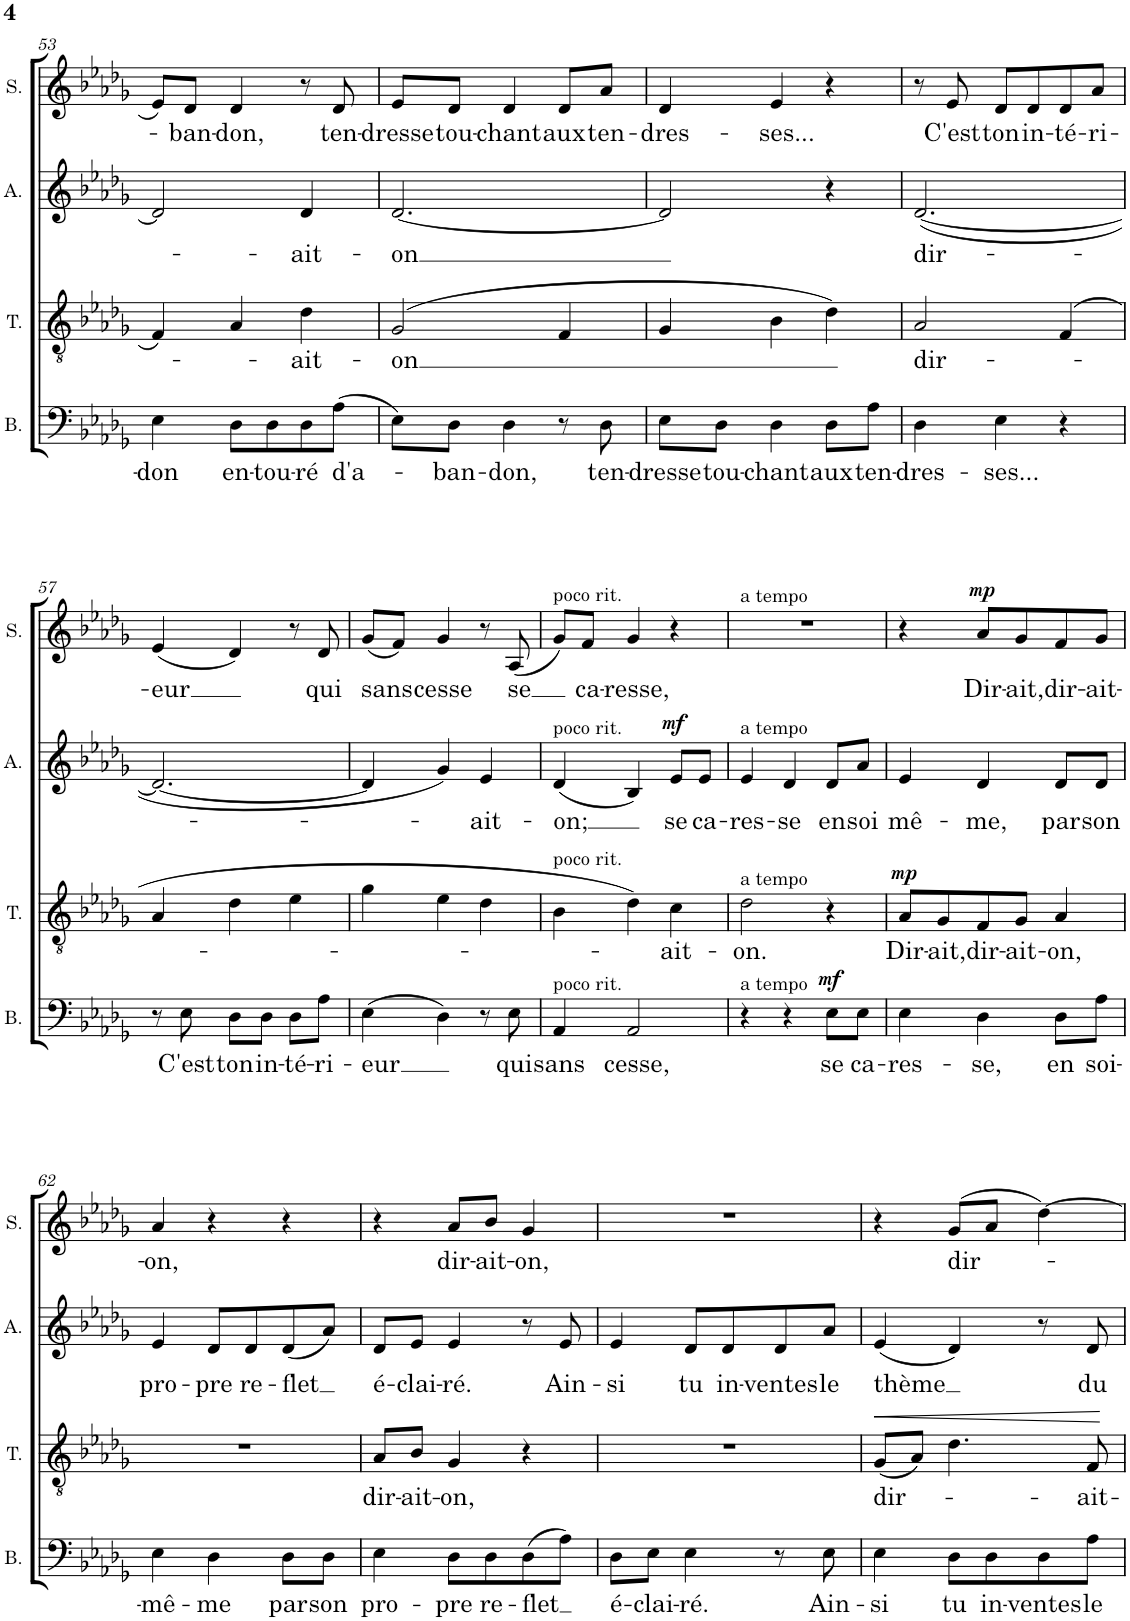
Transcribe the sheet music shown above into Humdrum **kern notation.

**kern	**text	**dynam	**kern	**text	**dynam	**kern	**text	**dynam	**kern	**text	**dynam
*part4	*part4	*part4	*part3	*part3	*part3	*part2	*part2	*part2	*part1	*part1	*part1
*staff4	*staff4	*staff4	*staff3	*staff3	*staff3	*staff2	*staff2	*staff2	*staff1	*staff1	*staff1
*I"Bass	*	*	*I"Tenor	*	*	*I"Alto	*	*	*I"Soprano	*	*
*I'B.	*	*	*I'T.	*	*	*I'A.	*	*	*I'S.	*	*
!!LO:PB:g=z
*clefF4	*	*	*clefGv2	*	*	*clefG2	*	*	*clefG2	*	*
*k[b-e-a-d-g-]	*	*	*k[b-e-a-d-g-]	*	*	*k[b-e-a-d-g-]	*	*	*k[b-e-a-d-g-]	*	*
*M3/4	*	*	*M3/4	*	*	*M3/4	*	*	*M3/4	*	*
=53	=53	=53	=53	=53	=53	=53	=53	=53	=53	=53	=53
!	!LO:LY:b	!	!	!	!	!	!	!	!	!	!
4E-\	-don	.	4F/	.	.	2d-/]	.	.	8e-/L	.	.
!	!	!	!	!	!	!	!	!	!	!LO:LY:b	!
.	.	.	.	.	.	.	.	.	8d-/J	-ban-	.
!	!LO:LY:b	!	!	!	!	!	!	!	!	!LO:LY:b	!
8D-\L	en-	.	4A-/	.	.	.	.	.	4d-/	-don,	.
!	!LO:LY:b	!	!	!	!	!	!	!	!	!	!
8D-\	-tou-	.	.	.	.	.	.	.	.	.	.
!	!LO:LY:b	!	!	!LO:LY:b	!	!	!LO:LY:b	!	!	!	!
8D-\	-ré	.	4d-\	-ait-	.	4d-/	-ait-	.	8r	.	.
!	!LO:LY:b	!	!	!	!	!	!	!	!	!LO:LY:b	!
(8A-\J	d'a-	.	.	.	.	.	.	.	8d-/	ten-	.
=54	=54	=54	=54	=54	=54	=54	=54	=54	=54	=54	=54
!	!	!	!	!LO:LY:b	!	!	!LO:LY:b	!	!	!LO:LY:b	!
8E-\L)	.	.	(2G-/	-on	.	[2.d-/	-on	.	8e-/L	-dresse	.
!	!LO:LY:b	!	!	!	!	!	!	!	!	!LO:LY:b	!
8D-\J	-ban-	.	.	.	.	.	.	.	8d-/J	tou-	.
!	!LO:LY:b	!	!	!	!	!	!	!	!	!LO:LY:b	!
4D-\	-don,	.	.	.	.	.	.	.	4d-/	-chant	.
!	!	!	!	!	!	!	!	!	!	!LO:LY:b	!
8r	.	.	4F/	.	.	.	.	.	8d-/L	aux	.
!	!LO:LY:b	!	!	!	!	!	!	!	!	!LO:LY:b	!
8D-\	ten-	.	.	.	.	.	.	.	8a-/J	ten-	.
=55	=55	=55	=55	=55	=55	=55	=55	=55	=55	=55	=55
!	!LO:LY:b	!	!	!	!	!	!	!	!	!LO:LY:b	!
8E-\L	-dresse	.	4G-/	.	.	2d-/]	.	.	4d-/	-dres-	.
!	!LO:LY:b	!	!	!	!	!	!	!	!	!	!
8D-\J	tou-	.	.	.	.	.	.	.	.	.	.
!	!LO:LY:b	!	!	!	!	!	!	!	!	!LO:LY:b	!
4D-\	-chant	.	4B-\	.	.	.	.	.	4e-/	-ses...	.
!	!LO:LY:b	!	!	!	!	!	!	!	!	!	!
8D-\L	aux	.	4d-\)	.	.	4r	.	.	4r	.	.
!	!LO:LY:b	!	!	!	!	!	!	!	!	!	!
8A-\J	ten-	.	.	.	.	.	.	.	.	.	.
=56	=56	=56	=56	=56	=56	=56	=56	=56	=56	=56	=56
!	!LO:LY:b	!	!	!LO:LY:b	!	!	!LO:LY:b	!	!	!	!
4D-\	-dres-	.	2A-/	dir-	.	([2.d-/	dir-	.	8r	.	.
!	!	!	!	!	!	!	!	!	!	!LO:LY:b	!
.	.	.	.	.	.	.	.	.	8e-/	C'est	.
!	!LO:LY:b	!	!	!	!	!	!	!	!	!LO:LY:b	!
4E-\	-ses...	.	.	.	.	.	.	.	8d-/L	ton	.
!	!	!	!	!	!	!	!	!	!	!LO:LY:b	!
.	.	.	.	.	.	.	.	.	8d-/	in-	.
!	!	!	!	!	!	!	!	!	!	!LO:LY:b	!
4r	.	.	(4F/	.	.	.	.	.	8d-/	-té-	.
!	!	!	!	!	!	!	!	!	!	!LO:LY:b	!
.	.	.	.	.	.	.	.	.	8a-/J	-ri-	.
!!LO:LB:g=z
=57	=57	=57	=57	=57	=57	=57	=57	=57	=57	=57	=57
!	!	!	!	!	!	!	!	!	!	!LO:LY:b	!
8r	.	.	4A-/	.	.	2.d-/_	.	.	(4e-/	-eur	.
!	!LO:LY:b	!	!	!	!	!	!	!	!	!	!
8E-\	C'est	.	.	.	.	.	.	.	.	.	.
!	!LO:LY:b	!	!	!	!	!	!	!	!	!	!
8D-\L	ton	.	4d-\	.	.	.	.	.	4d-/)	.	.
!	!LO:LY:b	!	!	!	!	!	!	!	!	!	!
8D-\J	in-	.	.	.	.	.	.	.	.	.	.
!	!LO:LY:b	!	!	!	!	!	!	!	!	!	!
8D-\L	-té-	.	4e-\	.	.	.	.	.	8r	.	.
!	!LO:LY:b	!	!	!	!	!	!	!	!	!LO:LY:b	!
8A-\J	-ri-	.	.	.	.	.	.	.	8d-/	qui	.
=58	=58	=58	=58	=58	=58	=58	=58	=58	=58	=58	=58
!	!LO:LY:b	!	!	!	!	!	!	!	!	!LO:LY:b	!
(4E-\	-eur	.	4g-\	.	.	4d-/]	.	.	(8g-/L	sans	.
.	.	.	.	.	.	.	.	.	8f/J)	.	.
!	!	!	!	!	!	!	!	!	!	!LO:LY:b	!
4D-\)	.	.	4e-\	.	.	4g-/)	.	.	4g-/	cesse	.
!	!	!	!	!	!	!	!LO:LY:b	!	!	!	!
8r	.	.	4d-\	.	.	4e-/	-ait-	.	8r	.	.
!	!LO:LY:b	!	!	!	!	!	!	!	!	!LO:LY:b	!
8E-\	qui	.	.	.	.	.	.	.	(8A-/	se	.
=59	=59	=59	=59	=59	=59	=59	=59	=59	=59	=59	=59
!	!	!	!	!	!	!	!	!	!LO:TX:a:t=poco rit.	!	!
!	!	!	!	!	!	!LO:TX:a:t=poco rit.	!	!	!	!	!
!	!	!	!LO:TX:a:t=poco rit.	!	!	!	!	!	!	!	!
!LO:TX:a:t=poco rit.	!	!	!	!	!	!	!	!	!	!	!
!	!LO:LY:b	!	!	!	!	!	!LO:LY:b	!	!	!	!
4AA-/	sans	.	4B-\	.	.	(4d-/	-on;	.	8g-/L)	.	.
!	!	!	!	!	!	!	!	!	!	!LO:LY:b	!
.	.	.	.	.	.	.	.	.	8f/J	ca-	.
!	!LO:LY:b	!	!	!	!	!	!	!	!	!LO:LY:b	!
2AA-/	cesse,	.	4d-\)	.	.	4B-/)	.	.	4g-/	-resse,	.
!	!	!	!	!LO:LY:b	!	!	!LO:LY:b	!LO:DY:a	!	!	!
.	.	.	4c\	-ait-	.	8e-/L	se	mf	4r	.	.
!	!	!	!	!	!	!	!LO:LY:b	!	!	!	!
.	.	.	.	.	.	8e-/J	ca-	.	.	.	.
=60	=60	=60	=60	=60	=60	=60	=60	=60	=60	=60	=60
!	!	!	!	!	!	!	!	!	!LO:TX:a:t=a tempo	!	!
!	!	!	!	!	!	!LO:TX:a:t=a tempo	!	!	!	!	!
!	!	!	!LO:TX:a:t=a tempo	!	!	!	!	!	!	!	!
!LO:TX:a:t=a tempo	!	!	!	!	!	!	!	!	!	!	!
!	!	!	!	!LO:LY:b	!	!	!LO:LY:b	!	!	!	!
4r	.	.	2d-\	-on.	.	4e-/	-res-	.	2.r	.	.
!	!	!	!	!	!	!	!LO:LY:b	!	!	!	!
4r	.	.	.	.	.	4d-/	-se	.	.	.	.
!	!LO:LY:b	!LO:DY:a	!	!	!	!	!LO:LY:b	!	!	!	!
8E-\L	se	mf	4r	.	.	8d-/L	en	.	.	.	.
!	!LO:LY:b	!	!	!	!	!	!LO:LY:b	!	!	!	!
8E-\J	ca-	.	.	.	.	8a-/J	soi	.	.	.	.
=61	=61	=61	=61	=61	=61	=61	=61	=61	=61	=61	=61
!	!LO:LY:b	!	!	!LO:LY:b	!LO:DY:a	!	!LO:LY:b	!	!	!	!
4E-\	-res-	.	8A-/L	Dir-	mp	4e-/	mê-	.	4r	.	.
!	!	!	!	!LO:LY:b	!	!	!	!	!	!	!
.	.	.	8G-/	-ait,	.	.	.	.	.	.	.
!	!LO:LY:b	!	!	!LO:LY:b	!	!	!LO:LY:b	!	!	!LO:LY:b	!LO:DY:a
4D-\	-se,	.	8F/	dir-	.	4d-/	-me,	.	8a-/L	Dir-	mp
!	!	!	!	!LO:LY:b	!	!	!	!	!	!LO:LY:b	!
.	.	.	8G-/J	-ait-	.	.	.	.	8g-/	-ait,	.
!	!LO:LY:b	!	!	!LO:LY:b	!	!	!LO:LY:b	!	!	!LO:LY:b	!
8D-\L	en	.	4A-/	-on,	.	8d-/L	par	.	8f/	dir-	.
!	!LO:LY:b	!	!	!	!	!	!LO:LY:b	!	!	!LO:LY:b	!
8A-\J	soi-	.	.	.	.	8d-/J	son	.	8g-/J	-ait-	.
!!LO:LB:g=z
=62	=62	=62	=62	=62	=62	=62	=62	=62	=62	=62	=62
!	!LO:LY:b	!	!	!	!	!	!LO:LY:b	!	!	!LO:LY:b	!
4E-\	-mê-	.	2.r	.	.	4e-/	pro-	.	4a-/	-on,	.
!	!LO:LY:b	!	!	!	!	!	!LO:LY:b	!	!	!	!
4D-\	-me	.	.	.	.	8d-/L	-pre	.	4r	.	.
!	!	!	!	!	!	!	!LO:LY:b	!	!	!	!
.	.	.	.	.	.	8d-/	re-	.	.	.	.
!	!LO:LY:b	!	!	!	!	!	!LO:LY:b	!	!	!	!
8D-\L	par	.	.	.	.	(8d-/	-flet	.	4r	.	.
!	!LO:LY:b	!	!	!	!	!	!	!	!	!	!
8D-\J	son	.	.	.	.	8a-/J)	.	.	.	.	.
=63	=63	=63	=63	=63	=63	=63	=63	=63	=63	=63	=63
!	!LO:LY:b	!	!	!LO:LY:b	!	!	!LO:LY:b	!	!	!	!
4E-\	pro-	.	8A-/L	dir-	.	8d-/L	é-	.	4r	.	.
!	!	!	!	!LO:LY:b	!	!	!LO:LY:b	!	!	!	!
.	.	.	8B-/J	-ait-	.	8e-/J	-clai-	.	.	.	.
!	!LO:LY:b	!	!	!LO:LY:b	!	!	!LO:LY:b	!	!	!LO:LY:b	!
8D-\L	-pre	.	4G-/	-on,	.	4e-/	-ré.	.	8a-/L	dir-	.
!	!LO:LY:b	!	!	!	!	!	!	!	!	!LO:LY:b	!
8D-\	re-	.	.	.	.	.	.	.	8b-/J	-ait-	.
!	!LO:LY:b	!	!	!	!	!	!	!	!	!LO:LY:b	!
(8D-\	-flet	.	4r	.	.	8r	.	.	4g-/	-on,	.
!	!	!	!	!	!	!	!LO:LY:b	!	!	!	!
8A-\J)	.	.	.	.	.	8e-/	Ain-	.	.	.	.
=64	=64	=64	=64	=64	=64	=64	=64	=64	=64	=64	=64
!	!LO:LY:b	!	!	!	!	!	!LO:LY:b	!	!	!	!
8D-\L	é-	.	2.r	.	.	4e-/	-si	.	2.r	.	.
!	!LO:LY:b	!	!	!	!	!	!	!	!	!	!
8E-\J	-clai-	.	.	.	.	.	.	.	.	.	.
!	!LO:LY:b	!	!	!	!	!	!LO:LY:b	!	!	!	!
4E-\	-ré.	.	.	.	.	8d-/L	tu	.	.	.	.
!	!	!	!	!	!	!	!LO:LY:b	!	!	!	!
.	.	.	.	.	.	8d-/	in-	.	.	.	.
!	!	!	!	!	!	!	!LO:LY:b	!	!	!	!
8r	.	.	.	.	.	8d-/	-ventes	.	.	.	.
!	!LO:LY:b	!	!	!	!	!	!LO:LY:b	!	!	!	!
8E-\	Ain-	.	.	.	.	8a-/J	le	.	.	.	.
=65	=65	=65	=65	=65	=65	=65	=65	=65	=65	=65	=65
!	!LO:LY:b	!	!	!LO:LY:b	!LO:HP:b	!	!LO:LY:b	!	!	!	!
4E-\	-si	.	(8G-/L	dir-	<	(4e-/	thème	.	4r	.	.
.	.	.	8A-/J)	.	.	.	.	.	.	.	.
!	!LO:LY:b	!	!	!	!	!	!	!	!	!LO:LY:b	!
8D-\L	tu	.	4.d-\	.	.	4d-/)	.	.	(8g-/L	dir-	.
!	!LO:LY:b	!	!	!	!	!	!	!	!	!	!
8D-\	in-	.	.	.	.	.	.	.	8a-/J	.	.
!	!LO:LY:b	!	!	!	!	!	!	!	!	!	!
8D-\	-ventes	.	.	.	.	8r	.	.	[4dd-\)	.	.
!	!LO:LY:b	!	!	!LO:LY:b	!	!	!LO:LY:b	!	!	!	!
8A-\J	le	.	8F/	-ait-	.	8d-/	du	.	.	.	.
.	.	.	.	.	[	.	.	.	.	.	.
=	=	=	=	=	=	=	=	=	=	=	=
*-	*-	*-	*-	*-	*-	*-	*-	*-	*-	*-	*-
